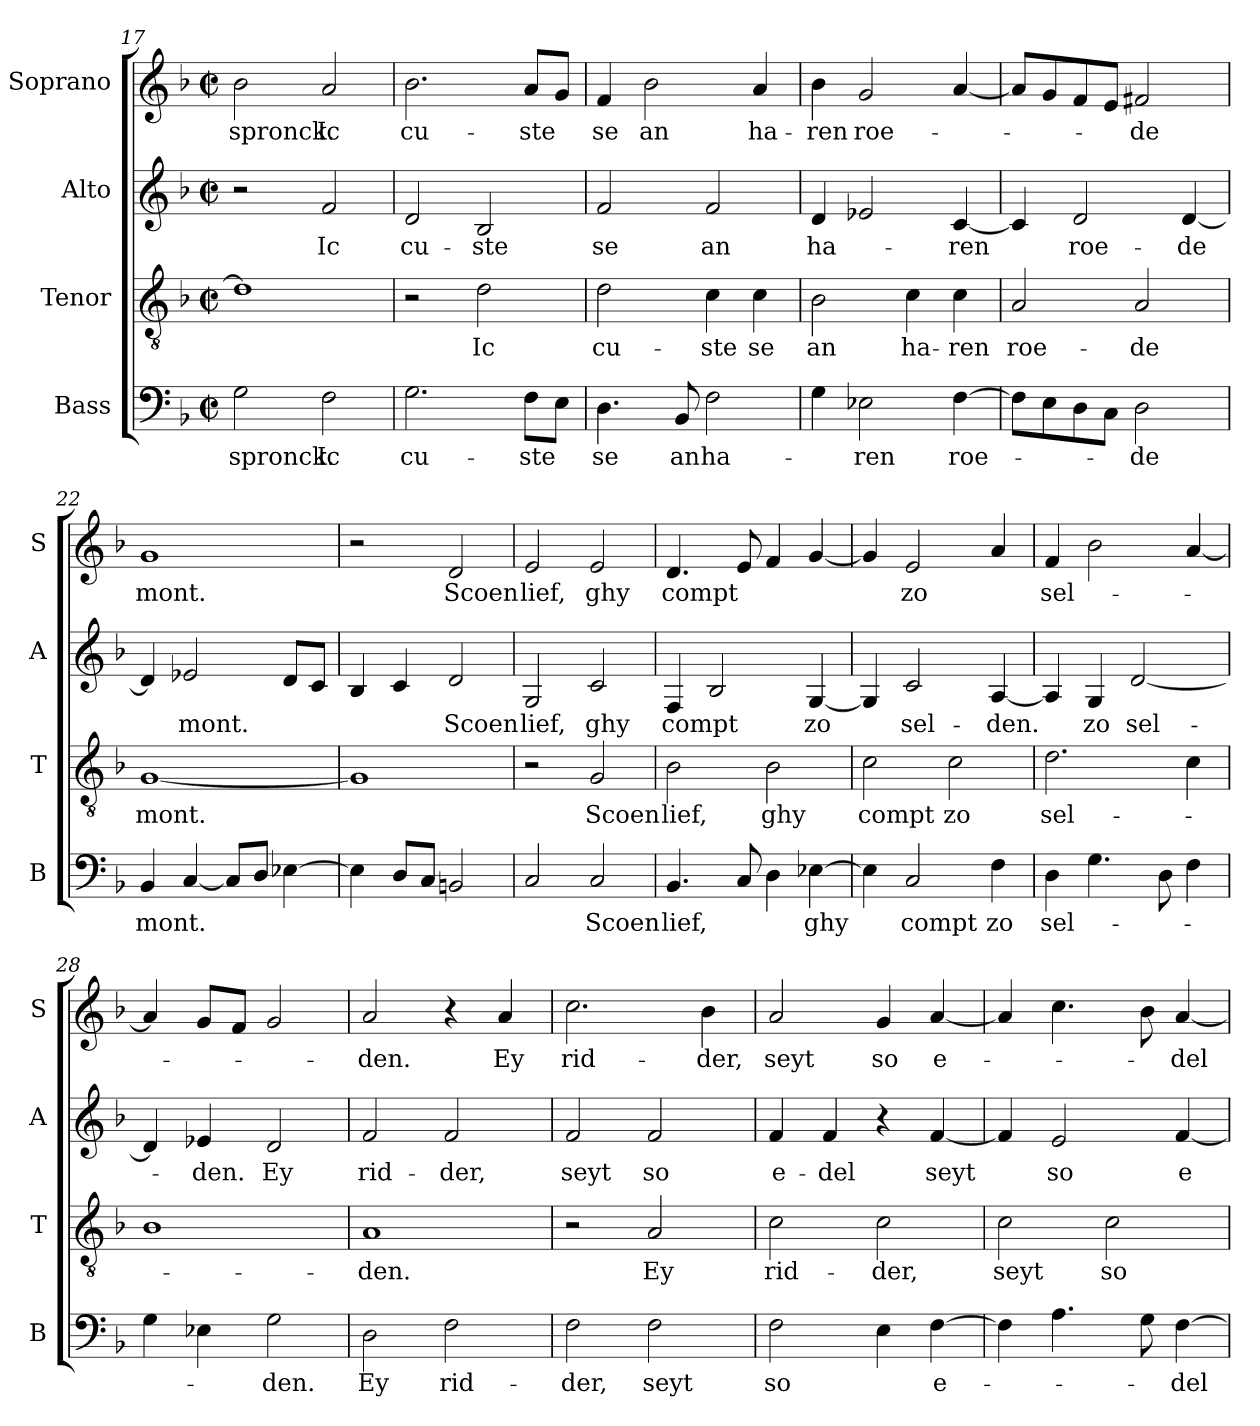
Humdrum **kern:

**kern	**text	**kern	**text	**kern	**text	**kern	**text
*part4	*part4	*part3	*part3	*part2	*part2	*part1	*part1
*staff4	*staff4	*staff3	*staff3	*staff2	*staff2	*staff1	*staff1
*I"Bass	*	*I"Tenor	*	*I"Alto	*	*I"Soprano	*
*I'B	*	*I'T	*	*I'A	*	*I'S	*
*clefF4	*	*clefGv2	*	*clefG2	*	*clefG2	*
*k[b-]	*	*k[b-]	*	*k[b-]	*	*k[b-]	*
*F:	*	*F:	*	*F:	*	*F:	*
*M2/2	*	*M2/2	*	*M2/2	*	*M2/2	*
*met(c|)	*	*met(c|)	*	*met(c|)	*	*met(c|)	*
=17	=17	=17	=17	=17	=17	=17	=17
!	!LO:LY:b	!	!	!	!	!	!LO:LY:b
2G\	spronck.	1d]	.	2r	.	2b-\	spronck.
!	!LO:LY:b	!	!	!	!LO:LY:b	!	!LO:LY:b
2F\	Ic	.	.	2f/	Ic	2a/	Ic
=18	=18	=18	=18	=18	=18	=18	=18
!	!LO:LY:b	!	!	!	!LO:LY:b	!	!LO:LY:b
2.G\	cu-	2r	.	2d/	cu-	2.b-\	cu-
!	!	!	!LO:LY:b	!	!LO:LY:b	!	!
.	.	2d\	Ic	2B-/	-ste	.	.
!	!LO:LY:b	!	!	!	!	!	!LO:LY:b
8F\L	-ste	.	.	.	.	8a/L	-ste
8E\J	.	.	.	.	.	8g/J	.
=19	=19	=19	=19	=19	=19	=19	=19
!	!LO:LY:b	!	!LO:LY:b	!	!LO:LY:b	!	!LO:LY:b
4.D\	se	2d\	cu-	2f/	se	4f/	se
!	!	!	!	!	!	!	!LO:LY:b
.	.	.	.	.	.	2b-\	an
!	!LO:LY:b	!	!	!	!	!	!
8BB-/	an	.	.	.	.	.	.
!	!LO:LY:b	!	!LO:LY:b	!	!LO:LY:b	!	!
2F\	ha-	4c\	-ste	2f/	an	.	.
!	!	!	!LO:LY:b	!	!	!	!LO:LY:b
.	.	4c\	se	.	.	4a/	ha-
=20	=20	=20	=20	=20	=20	=20	=20
!	!	!	!LO:LY:b	!	!LO:LY:b	!	!LO:LY:b
4G\	.	2B-\	an	4d/	ha-	4b-\	-ren
!	!LO:LY:b	!	!	!	!	!	!LO:LY:b
2E-X\	-ren	.	.	2e-X/	.	2g/	roe-
!	!	!	!LO:LY:b	!	!	!	!
.	.	4c\	ha-	.	.	.	.
!	!LO:LY:b	!	!LO:LY:b	!	!LO:LY:b	!	!
[4F\	roe-	4c\	-ren	[4c/	-ren	[4a/	.
!!LO:LB:g=z
=21	=21	=21	=21	=21	=21	=21	=21
!	!	!	!LO:LY:b	!	!	!	!
8F\L]	.	2A/	roe-	4c/]	.	8a/L]	.
8E\	.	.	.	.	.	8g/	.
!	!	!	!	!	!LO:LY:b	!	!
8D\	.	.	.	2d/	roe-	8f/	.
8C\J	.	.	.	.	.	8e/J	.
!	!LO:LY:b	!	!LO:LY:b	!	!	!	!LO:LY:b
2D\	-de	2A/	-de	.	.	2f#X/	-de
!	!	!	!	!	!LO:LY:b	!	!
.	.	.	.	[4d/	-de	.	.
=22	=22	=22	=22	=22	=22	=22	=22
!	!LO:LY:b	!	!LO:LY:b	!	!	!	!LO:LY:b
4BB-/	mont.	[1G	mont.	4d/]	.	1g	mont.
!	!	!	!	!	!LO:LY:b	!	!
[4C/	.	.	.	2e-X/	mont.	.	.
8C/L]	.	.	.	.	.	.	.
8D/J	.	.	.	.	.	.	.
[4E-X\	.	.	.	8d/L	.	.	.
.	.	.	.	8c/J	.	.	.
=23	=23	=23	=23	=23	=23	=23	=23
4E-\]	.	1G]	.	4B-/	.	2r	.
8D/L	.	.	.	4c/	.	.	.
8C/J	.	.	.	.	.	.	.
!	!	!	!	!	!LO:LY:b	!	!LO:LY:b
2BBn/	.	.	.	2d/	Scoen	2d/	Scoen
=24	=24	=24	=24	=24	=24	=24	=24
!	!	!	!	!	!LO:LY:b	!	!LO:LY:b
2C/	.	2r	.	2G/	lief,	2e/	lief,
!	!LO:LY:b	!	!LO:LY:b	!	!LO:LY:b	!	!LO:LY:b
2C/	Scoen	2G/	Scoen	2c/	ghy	2e/	ghy
=25	=25	=25	=25	=25	=25	=25	=25
!	!LO:LY:b	!	!LO:LY:b	!	!LO:LY:b	!	!LO:LY:b
4.BB-/	lief,	2B-\	lief,	4F/	compt	4.d/	compt
.	.	.	.	2B-/	.	.	.
8C/	.	.	.	.	.	8e/	.
!	!	!	!LO:LY:b	!	!	!	!
4D\	.	2B-\	ghy	.	.	4f/	.
!	!LO:LY:b	!	!	!	!LO:LY:b	!	!
[4E-X\	ghy	.	.	[4G/	zo	[4g/	.
!!LO:LB:g=z
=26	=26	=26	=26	=26	=26	=26	=26
!	!	!	!LO:LY:b	!	!	!	!
4E-\]	.	2c\	compt	4G/]	.	4g/]	.
!	!LO:LY:b	!	!	!	!LO:LY:b	!	!LO:LY:b
2C/	compt	.	.	2c/	sel-	2e/	zo
!	!	!	!LO:LY:b	!	!	!	!
.	.	2c\	zo	.	.	.	.
!	!LO:LY:b	!	!	!	!LO:LY:b	!	!
4F\	zo	.	.	[4A/	-den.	4a/	.
=27	=27	=27	=27	=27	=27	=27	=27
!	!LO:LY:b	!	!LO:LY:b	!	!	!	!LO:LY:b
4D\	sel-	2.d\	sel-	4A/]	.	4f/	sel-
!	!	!	!	!	!LO:LY:b	!	!
4.G\	.	.	.	4G/	zo	2b-\	.
!	!	!	!	!	!LO:LY:b	!	!
.	.	.	.	[2d/	sel-	.	.
8D\	.	.	.	.	.	.	.
4F\	.	4c\	.	.	.	[4a/	.
=28	=28	=28	=28	=28	=28	=28	=28
4G\	.	1B-	.	4d/]	.	4a/]	.
!	!	!	!	!	!LO:LY:b	!	!
4E-X\	.	.	.	4e-X/	-den.	8g/L	.
.	.	.	.	.	.	8f/J	.
!	!LO:LY:b	!	!	!	!LO:LY:b	!	!
2G\	-den.	.	.	2d/	Ey	2g/	.
=29	=29	=29	=29	=29	=29	=29	=29
!	!LO:LY:b	!	!LO:LY:b	!	!LO:LY:b	!	!LO:LY:b
2D\	Ey	1A	-den.	2f/	rid-	2a/	-den.
!	!LO:LY:b	!	!	!	!LO:LY:b	!	!
2F\	rid-	.	.	2f/	-der,	4r	.
!	!	!	!	!	!	!	!LO:LY:b
.	.	.	.	.	.	4a/	Ey
=30	=30	=30	=30	=30	=30	=30	=30
!	!LO:LY:b	!	!	!	!LO:LY:b	!	!LO:LY:b
2F\	-der,	2r	.	2f/	seyt	2.cc\	rid-
!	!LO:LY:b	!	!LO:LY:b	!	!LO:LY:b	!	!
2F\	seyt	2A/	Ey	2f/	so	.	.
!	!	!	!	!	!	!	!LO:LY:b
.	.	.	.	.	.	4b-\	-der,
!!LO:LB:g=z
=31	=31	=31	=31	=31	=31	=31	=31
!	!LO:LY:b	!	!LO:LY:b	!	!LO:LY:b	!	!LO:LY:b
2F\	so	2c\	rid-	4f/	e-	2a/	seyt
!	!	!	!	!	!LO:LY:b	!	!
.	.	.	.	4f/	-del	.	.
!	!	!	!LO:LY:b	!	!	!	!LO:LY:b
4E\	.	2c\	-der,	4r	.	4g/	so
!	!LO:LY:b	!	!	!	!LO:LY:b	!	!LO:LY:b
[4F\	e-	.	.	[4f/	seyt	[4a/	e-
=32	=32	=32	=32	=32	=32	=32	=32
!	!	!	!LO:LY:b	!	!	!	!
4F\]	.	2c\	seyt	4f/]	.	4a/]	.
!	!	!	!	!	!LO:LY:b	!	!
4.A\	.	.	.	2e/	so	4.cc\	.
!	!	!	!LO:LY:b	!	!	!	!
.	.	2c\	so	.	.	.	.
8G\	.	.	.	.	.	8b-\	.
!	!LO:LY:b	!	!	!	!LO:LY:b	!	!LO:LY:b
[4F\	-del	.	.	[4f/	e-	[4a/	-del
=	=	=	=	=	=	=	=
*-	*-	*-	*-	*-	*-	*-	*-
